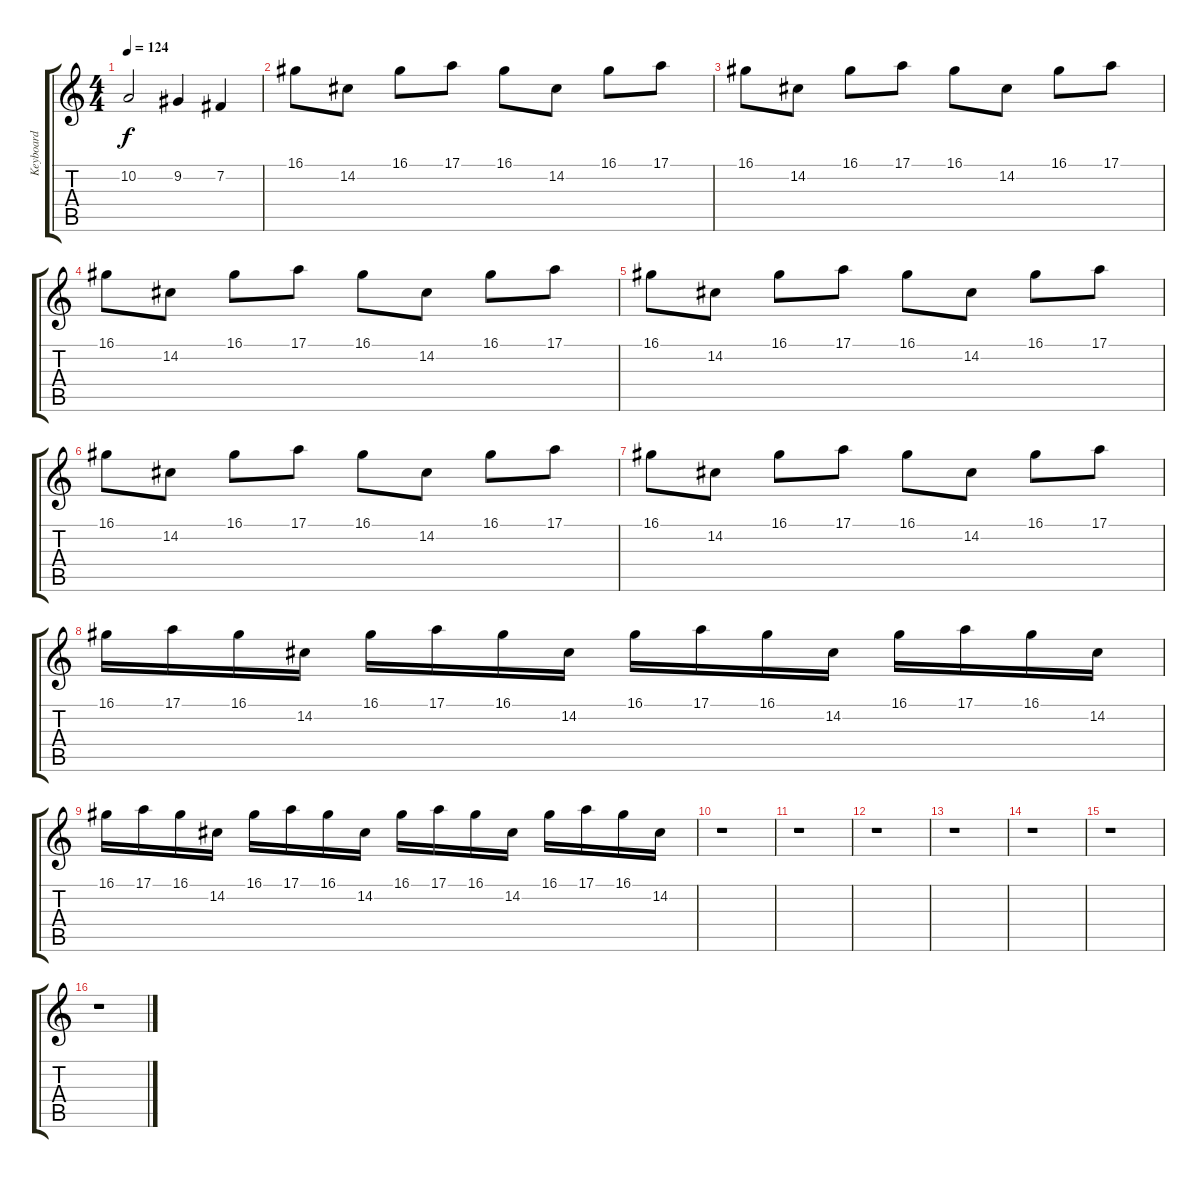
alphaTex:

\track ("Keyboard" "Keyboard") {instrument churchorgan}
\staff {score tabs}
\tuning (E4 B3 G3 D3 A2 E2) {hide}
\ts (4 4)
\tempo 124
\clef g2
\ks c
10.2.2{dy f} 9.2.4 7.2.4 |
16.1.8{instrument churchorgan} 14.2.8 16.1.8 17.1.8 16.1.8 14.2.8 16.1.8 17.1.8 |
16.1.8 14.2.8 16.1.8 17.1.8 16.1.8 14.2.8 16.1.8 17.1.8 |
16.1.8 14.2.8 16.1.8 17.1.8 16.1.8 14.2.8 16.1.8 17.1.8 |
16.1.8 14.2.8 16.1.8 17.1.8 16.1.8 14.2.8 16.1.8 17.1.8 |
16.1.8 14.2.8 16.1.8 17.1.8 16.1.8 14.2.8 16.1.8 17.1.8 |
16.1.8 14.2.8 16.1.8 17.1.8 16.1.8 14.2.8 16.1.8 17.1.8 |
16.1.16 17.1.16 16.1.16 14.2.16 16.1.16 17.1.16 16.1.16 14.2.16 16.1.16 17.1.16 16.1.16 14.2.16 16.1.16 17.1.16 16.1.16 14.2.16 |
16.1.16 17.1.16 16.1.16 14.2.16 16.1.16 17.1.16 16.1.16 14.2.16 16.1.16{volume 14} 17.1.16 16.1.16{volume 15} 14.2.16 16.1.16{volume 16} 17.1.16 16.1.16 14.2.16 |
r.1 |
r.1 |
r.1 |
r.1 |
r.1 |
r.1 |
r.1
